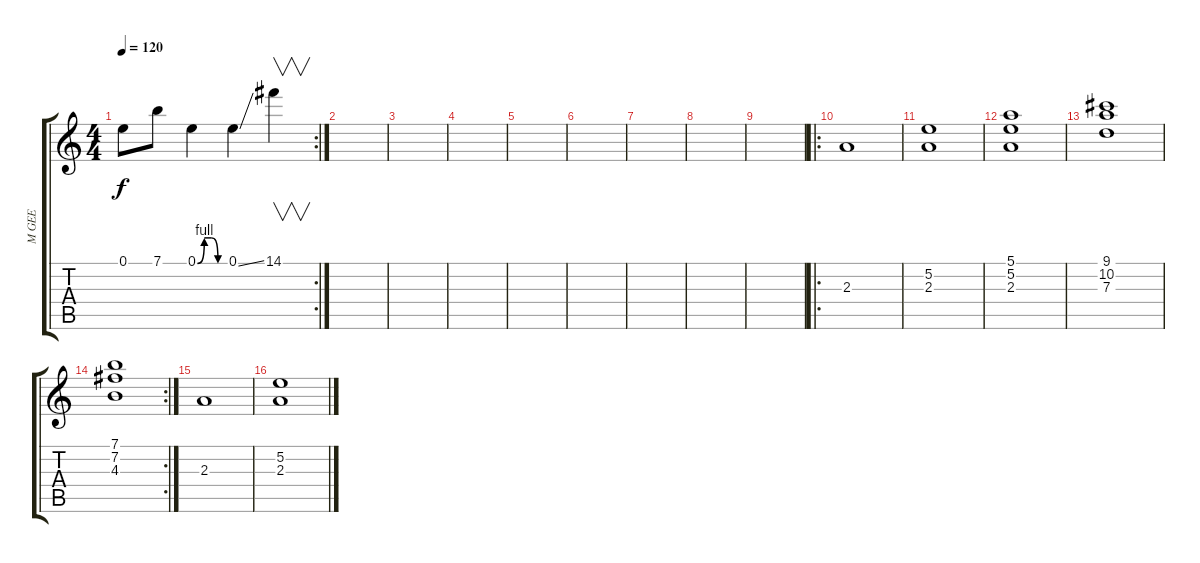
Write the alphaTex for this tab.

\track ("M GEE" "M GEE") {instrument distortionguitar}
\staff {score tabs}
\tuning (E4 B3 G3 D3 A2 E2) {hide}
\rc 2
\ts (4 4)
\tempo 120
\clef g2
\ks c
0.1.8{dy f} 7.1.8 0.1{be (custom 0 0 15 4 30 4 45 0 60 0)}.4 0.1{ss}.4 14.1.4{v} |
|
|
|
|
|
|
|
|
\ro
2.3.1{instrument stringensemble2} |
(5.2 2.3).1 |
(5.1 5.2 2.3).1 |
(9.1 10.2 7.3).1 |
\rc 2
(7.1 7.2 4.3).1 |
2.3.1{volume 11 instrument stringensemble2} |
(5.2 2.3).1
